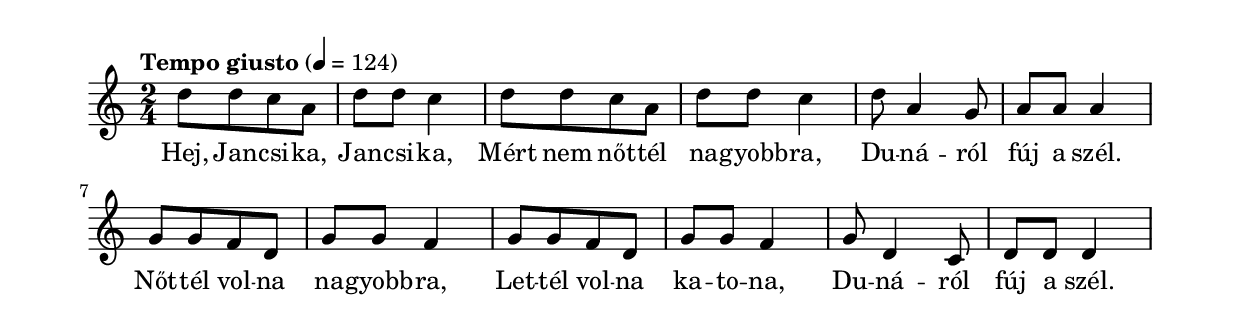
\paper {
  indent = 0\mm
  line-width = 180\mm
  oddHeaderMarkup = ""
  evenHeaderMarkup = ""
  oddFooterMarkup = ""
  evenFooterMarkup = ""
}

\score{
\relative c'' {
\numericTimeSignature
\time 2/4
\key c \major
\tempo "Tempo giusto" 4 = 124
\repeat unfold 2 {d8 [d c a] d d c4} d8 a4 g8 a a a4 \repeat unfold 2 {g8 [g f d] g g f4} g8 d4 c8 d d d4 
} 
\addlyrics {
  Hej, Jan -- csi -- ka, Jan -- csi -- ka,
  Mért nem nőt -- tél na -- gyobb -- ra,
  Du -- ná -- ról fúj a szél.
  Nőt -- tél vol -- na na -- gyobb -- ra,
  Let -- tél vol -- na ka -- to -- na,
  Du -- ná -- ról fúj a szél.
  } 

\midi { }
\layout { }
}

\version "2.17.4"